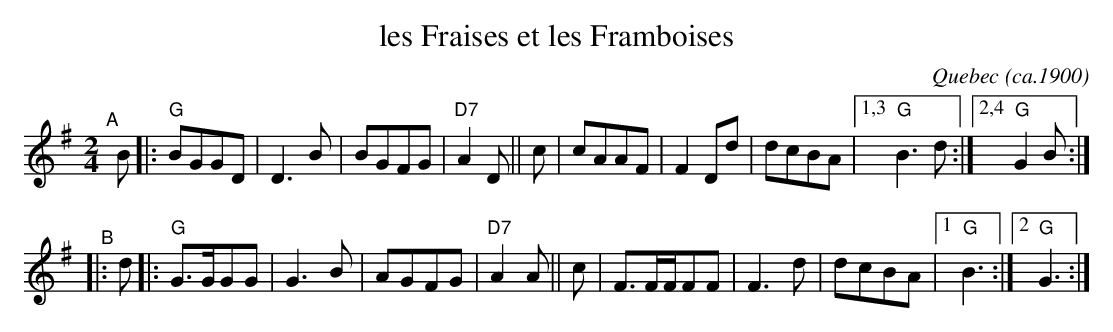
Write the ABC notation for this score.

X:1
T: les Fraises et les Framboises
O: Qu\ebec (ca.1900)
M: 2/4
L: 1/8
K: G
"^A"[|]\
B |: "G"BGGD | D3B | BGFG | "D7"A2D ||\
c | cAAF | F2Dd  | dcBA |[1,3 "G"B3d :|[2,4 "G"G2B :|
"^B"|:\
d |: "G"G>GGG | G3B | AGFG | "D7"A2A ||\
c |   F>FF/FF | F3d | dcBA |1 "G"B3 :|2 "G"G3 :|
